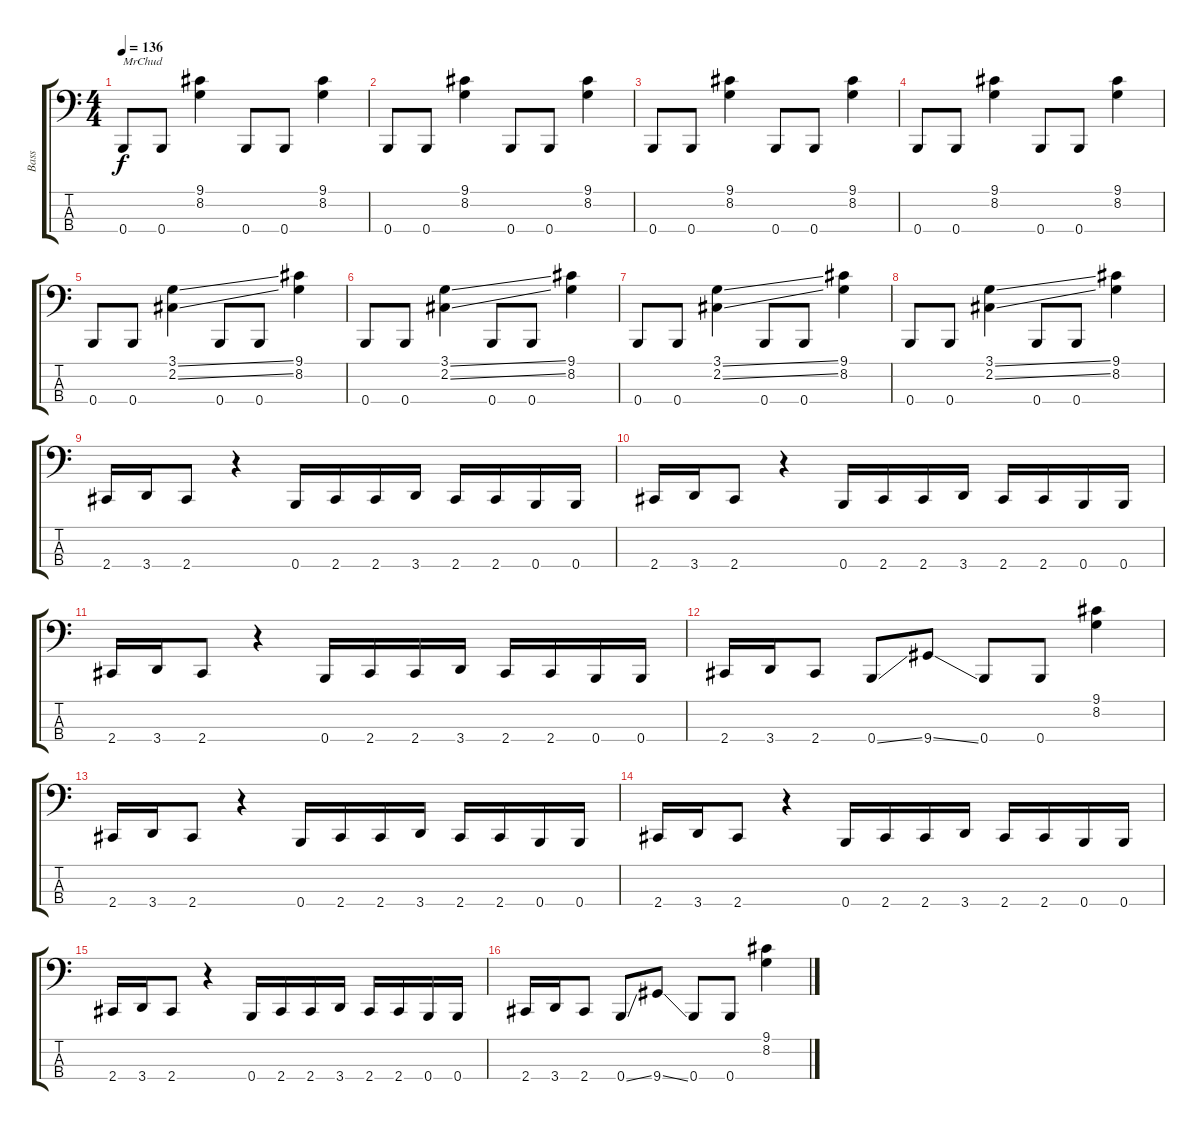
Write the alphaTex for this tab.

\track ("Bass" "Bass") {instrument slapbass1}
\staff {score tabs}
\tuning (E2 B1 Gb1 B0) {hide}
\ts (4 4)
\tempo 136
\clef f4
\ks c
0.4.8{txt "MrChud" dy f instrument slapbass1} 0.4.8 (9.1 8.2).4 0.4.8 0.4.8 (9.1 8.2).4 |
0.4.8 0.4.8 (9.1 8.2).4 0.4.8 0.4.8 (9.1 8.2).4 |
0.4.8 0.4.8 (9.1 8.2).4 0.4.8 0.4.8 (9.1 8.2).4 |
0.4.8 0.4.8 (9.1 8.2).4 0.4.8 0.4.8 (9.1 8.2).4 |
0.4.8 0.4.8 (3.1{ss} 2.2{ss}).4 0.4.8 0.4.8 (9.1 8.2).4 |
0.4.8 0.4.8 (3.1{ss} 2.2{ss}).4 0.4.8 0.4.8 (9.1 8.2).4 |
0.4.8 0.4.8 (3.1{ss} 2.2{ss}).4 0.4.8 0.4.8 (9.1 8.2).4 |
0.4.8 0.4.8 (3.1{ss} 2.2{ss}).4 0.4.8 0.4.8 (9.1 8.2).4 |
2.4.16 3.4.16 2.4.8 r.4 0.4.16 2.4.16 2.4.16 3.4.16 2.4.16 2.4.16 0.4.16 0.4.16 |
2.4.16 3.4.16 2.4.8 r.4 0.4.16 2.4.16 2.4.16 3.4.16 2.4.16 2.4.16 0.4.16 0.4.16 |
2.4.16 3.4.16 2.4.8 r.4 0.4.16 2.4.16 2.4.16 3.4.16 2.4.16 2.4.16 0.4.16 0.4.16 |
2.4.16 3.4.16 2.4.8 0.4{ss}.8 9.4{ss}.8 0.4.8 0.4.8 (9.1 8.2).4 |
2.4.16 3.4.16 2.4.8 r.4 0.4.16 2.4.16 2.4.16 3.4.16 2.4.16 2.4.16 0.4.16 0.4.16 |
2.4.16 3.4.16 2.4.8 r.4 0.4.16 2.4.16 2.4.16 3.4.16 2.4.16 2.4.16 0.4.16 0.4.16 |
2.4.16 3.4.16 2.4.8 r.4 0.4.16 2.4.16 2.4.16 3.4.16 2.4.16 2.4.16 0.4.16 0.4.16 |
2.4.16 3.4.16 2.4.8 0.4{ss}.8 9.4{ss}.8 0.4.8 0.4.8 (9.1 8.2).4
